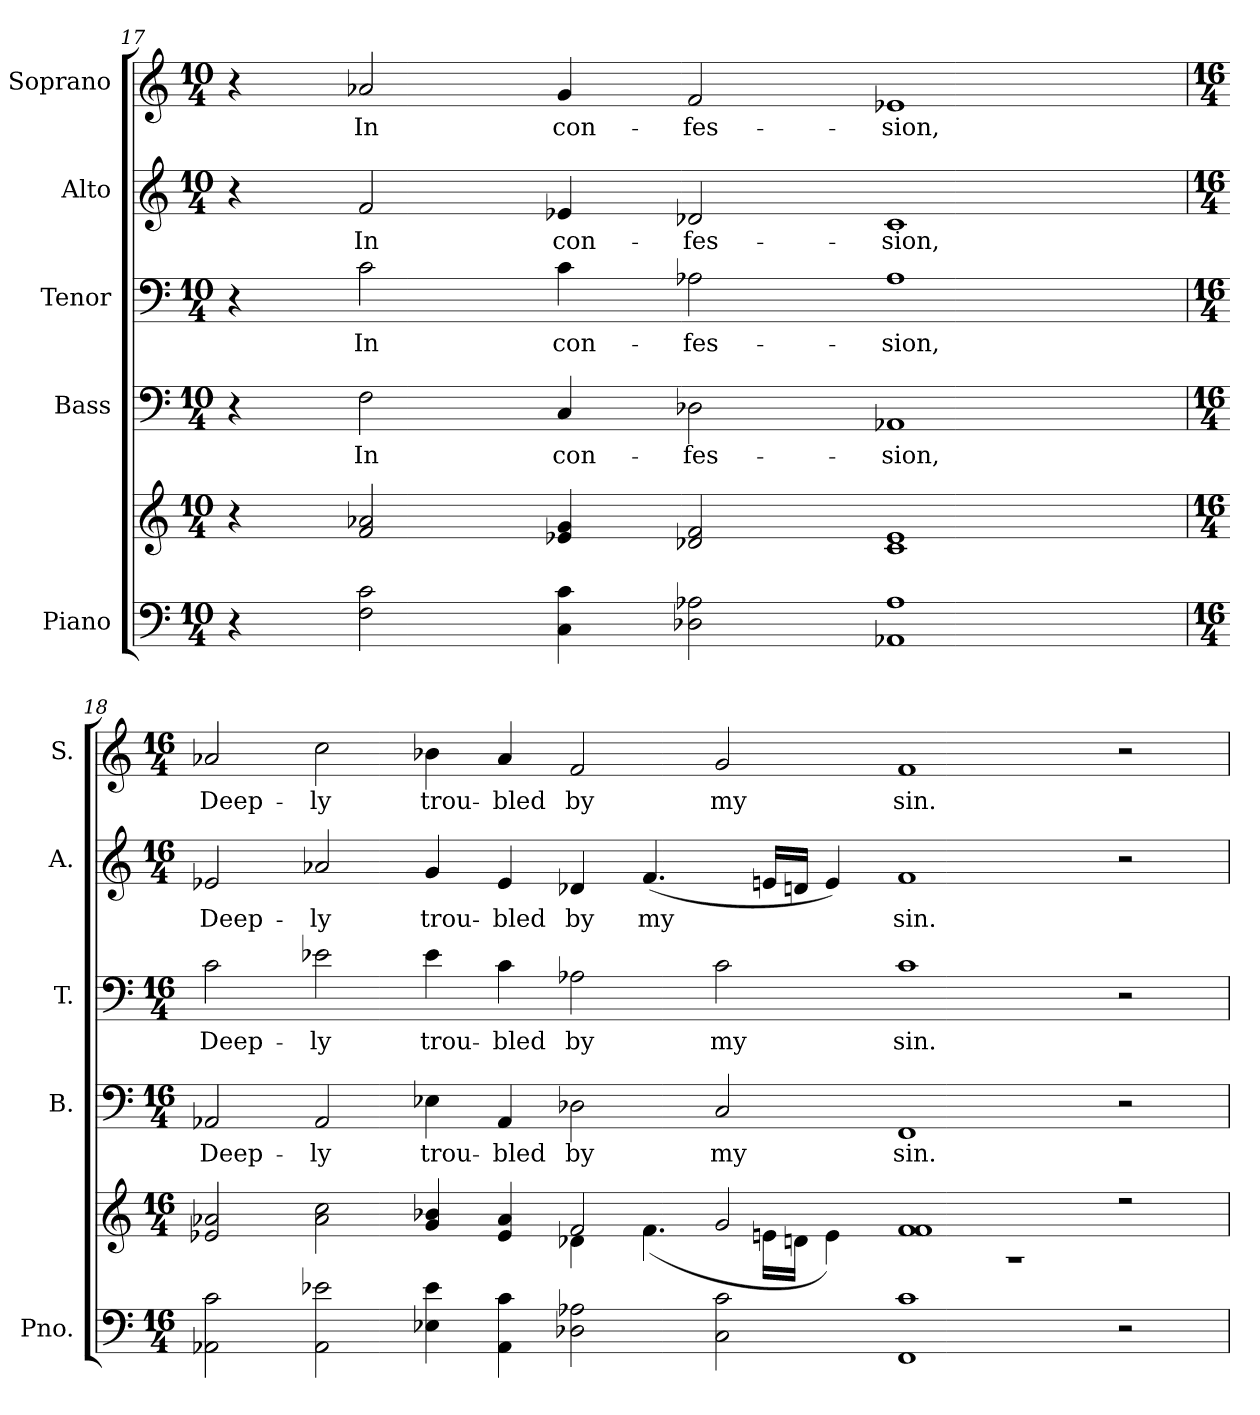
**kern	**kern	**kern	**text	**kern	**text	**kern	**text	**kern	**text
*part5	*part5	*part4	*part4	*part3	*part3	*part2	*part2	*part1	*part1
*staff6	*staff5	*staff4	*staff4	*staff3	*staff3	*staff2	*staff2	*staff1	*staff1
*I"Piano	*	*I"Bass	*	*I"Tenor	*	*I"Alto	*	*I"Soprano	*
*I'Pno.	*	*I'B.	*	*I'T.	*	*I'A.	*	*I'S.	*
!!LO:PB:g=z
*clefF4	*clefG2	*clefF4	*	*clefF4	*	*clefG2	*	*clefG2	*
*k[]	*k[]	*k[]	*	*k[]	*	*k[]	*	*k[]	*
*C:	*C:	*C:	*	*C:	*	*C:	*	*C:	*
*M10/4	*M10/4	*M10/4	*	*M10/4	*	*M10/4	*	*M10/4	*
=17	=17	=17	=17	=17	=17	=17	=17	=17	=17
4r	4r	4r	.	4r	.	4r	.	4r	.
!	!	!	!LO:LY:b:color=#000000	!	!	!	!	!	!
!	!	!	!	!	!LO:LY:b:color=#000000	!	!	!	!
!	!	!	!	!	!	!	!LO:LY:b:color=#000000	!	!
!	!	!	!	!	!	!	!	!	!LO:LY:b:color=#000000
2Fi\ 2ci	2fi/ 2a-Xi	2Fi\	In	2ci\	In	2fi/	In	2a-Xi/	In
!	!	!	!LO:LY:b:color=#000000	!	!	!	!	!	!
!	!	!	!	!	!LO:LY:b:color=#000000	!	!	!	!
!	!	!	!	!	!	!	!LO:LY:b:color=#000000	!	!
!	!	!	!	!	!	!	!	!	!LO:LY:b:color=#000000
4Ci\ 4ci	4e-Xi/ 4gi	4Ci/	con-	4ci\	con-	4e-Xi/	con-	4gi/	con-
!	!	!	!LO:LY:b:color=#000000	!	!	!	!	!	!
!	!	!	!	!	!LO:LY:b:color=#000000	!	!	!	!
!	!	!	!	!	!	!	!LO:LY:b:color=#000000	!	!
!	!	!	!	!	!	!	!	!	!LO:LY:b:color=#000000
2D-Xi\ 2A-Xi	2d-Xi/ 2fi	2D-Xi\	-fes-	2A-Xi\	-fes-	2d-Xi/	-fes-	2fi/	-fes-
!	!	!	!LO:LY:b:color=#000000	!	!	!	!	!	!
!	!	!	!	!	!LO:LY:b:color=#000000	!	!	!	!
!	!	!	!	!	!	!	!LO:LY:b:color=#000000	!	!
!	!	!	!	!	!	!	!	!	!LO:LY:b:color=#000000
1AA-Xi 1A-i	1ci 1e-i	1AA-Xi	-sion,	1A-i	-sion,	1ci	-sion,	1e-Xi	-sion,
=18	=18	=18	=18	=18	=18	=18	=18	=18	=18
*M16/4	*M16/4	*M16/4	*	*M16/4	*	*M16/4	*	*M16/4	*
*	*^	*	*	*	*	*	*	*	*
!	!	!	!	!LO:LY:b:color=#000000	!	!	!	!	!	!
!	!	!	!	!	!	!LO:LY:b:color=#000000	!	!	!	!
!	!	!	!	!	!	!	!	!LO:LY:b:color=#000000	!	!
!	!	!	!	!	!	!	!	!	!	!LO:LY:b:color=#000000
2AA-Xi\ 2ci	2e-Xi/ 2a-Xi	1ryy	2AA-Xi/	Deep-	2ci\	Deep-	2e-Xi/	Deep-	2a-Xi/	Deep-
!	!	!	!	!LO:LY:b:color=#000000	!	!	!	!	!	!
!	!	!	!	!	!	!LO:LY:b:color=#000000	!	!	!	!
!	!	!	!	!	!	!	!	!LO:LY:b:color=#000000	!	!
!	!	!	!	!	!	!	!	!	!	!LO:LY:b:color=#000000
2AA-i\ 2e-Xi	2a-i\ 2cci	.	2AA-i/	-ly	2e-Xi\	-ly	2a-Xi/	-ly	2cci\	-ly
!	!	!	!	!LO:LY:b:color=#000000	!	!	!	!	!	!
!	!	!	!	!	!	!LO:LY:b:color=#000000	!	!	!	!
!	!	!	!	!	!	!	!	!LO:LY:b:color=#000000	!	!
!	!	!	!	!	!	!	!	!	!	!LO:LY:b:color=#000000
4E-Xi\ 4e-i	4gi/ 4b-Xi	2ryy	4E-Xi\	trou-	4e-i\	trou-	4gi/	trou-	4b-Xi\	trou-
!	!	!	!	!LO:LY:b:color=#000000	!	!	!	!	!	!
!	!	!	!	!	!	!LO:LY:b:color=#000000	!	!	!	!
!	!	!	!	!	!	!	!	!LO:LY:b:color=#000000	!	!
!	!	!	!	!	!	!	!	!	!	!LO:LY:b:color=#000000
4AA-i\ 4ci	4e-i/ 4a-i	.	4AA-i/	-bled	4ci\	-bled	4e-i/	-bled	4a-i/	-bled
!	!	!	!	!LO:LY:b:color=#000000	!	!	!	!	!	!
!	!	!	!	!	!	!LO:LY:b:color=#000000	!	!	!	!
!	!	!	!	!	!	!	!	!LO:LY:b:color=#000000	!	!
!	!	!	!	!	!	!	!	!	!	!LO:LY:b:color=#000000
2D-Xi\ 2A-Xi	2fi/	4d-Xi\	2D-Xi\	by	2A-Xi\	by	4d-Xi/	by	2fi/	by
!	!	!	!	!	!	!	!	!LO:LY:b:color=#000000	!	!
.	.	(4.fi\	.	.	.	.	(4.fi/	my	.	.
!	!	!	!	!LO:LY:b:color=#000000	!	!	!	!	!	!
!	!	!	!	!	!	!LO:LY:b:color=#000000	!	!	!	!
!	!	!	!	!	!	!	!	!	!	!LO:LY:b:color=#000000
2Ci\ 2ci	2gi/	.	2Ci/	my	2ci\	my	.	.	2gi/	my
.	.	16eni\LL	.	.	.	.	16eni/LL	.	.	.
.	.	16dni\JJ	.	.	.	.	16dni/JJ	.	.	.
.	.	4ei\)	.	.	.	.	4ei/)	.	.	.
!	!	!	!	!LO:LY:b:color=#000000	!	!	!	!	!	!
!	!	!	!	!	!	!LO:LY:b:color=#000000	!	!	!	!
!	!	!	!	!	!	!	!	!LO:LY:b:color=#000000	!	!
!	!	!	!	!	!	!	!	!	!	!LO:LY:b:color=#000000
1FFi 1ci	1fi 1fi	2ryy	1FFi	sin.	1ci	sin.	1fi	sin.	1fi	sin.
.	.	1r	.	.	.	.	.	.	.	.
2r	2r	.	2r	.	2r	.	2r	.	2r	.
*	*v	*v	*	*	*	*	*	*	*	*
=	=	=	=	=	=	=	=	=	=
*-	*-	*-	*-	*-	*-	*-	*-	*-	*-
